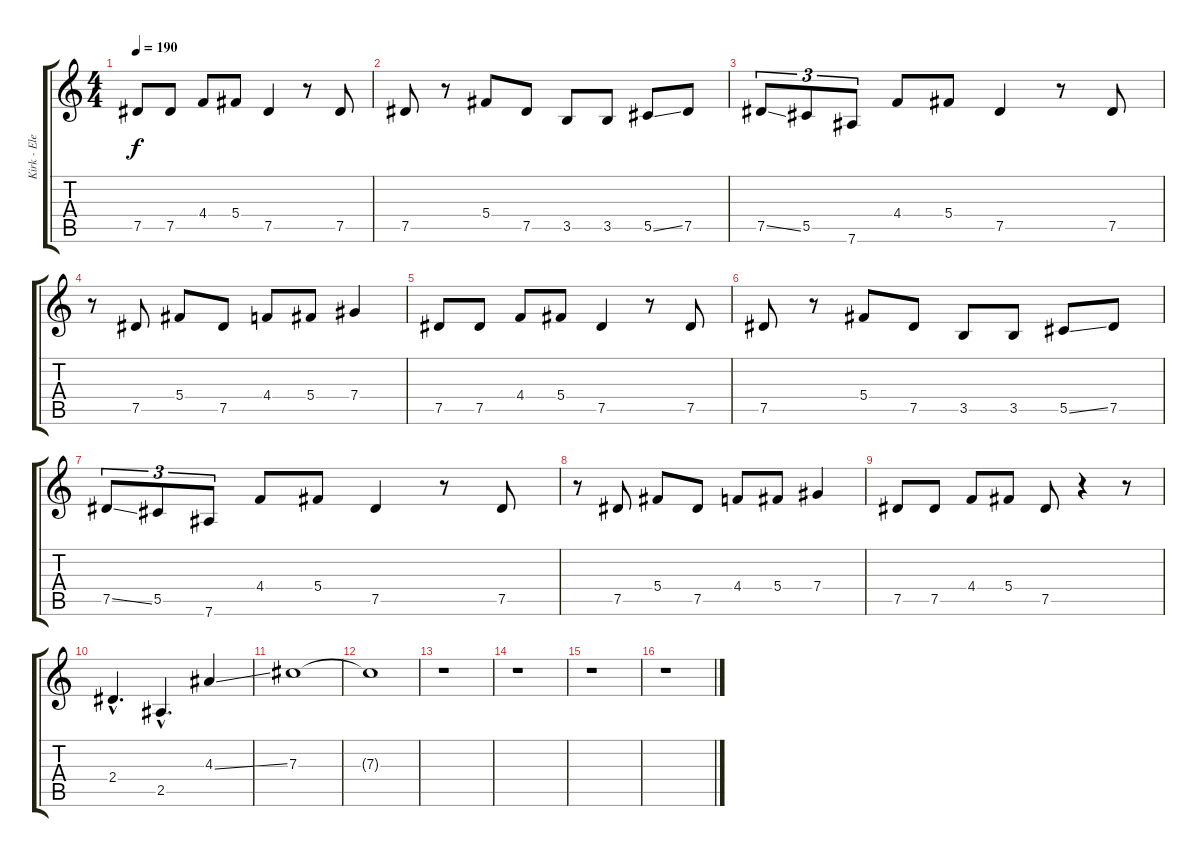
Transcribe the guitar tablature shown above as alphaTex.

\track ("Kirk - Electric" "Kirk - Ele") {instrument overdrivenguitar}
\staff {score tabs}
\tuning (Eb4 Bb3 Gb3 Db3 Ab2 Eb2) {hide}
\ts (4 4)
\tempo 190
\clef g2
\ks c
7.5.8{dy f} 7.5.8 4.4.8 5.4.8 7.5.4 r.8 7.5.8 |
7.5.8 r.8 5.4.8 7.5.8 3.5.8 3.5.8 5.5{ss}.8 7.5.8 |
7.5{ss}.8{tu (3 2)} 5.5.8{tu (3 2)} 7.6.8{tu (3 2)} 4.4.8 5.4.8 7.5.4 r.8 7.5.8 |
r.8 7.5.8 5.4.8 7.5.8 4.4.8 5.4.8 7.4.4 |
7.5.8 7.5.8 4.4.8 5.4.8 7.5.4 r.8 7.5.8 |
7.5.8 r.8 5.4.8 7.5.8 3.5.8 3.5.8 5.5{ss}.8 7.5.8 |
7.5{ss}.8{tu (3 2)} 5.5.8{tu (3 2)} 7.6.8{tu (3 2)} 4.4.8 5.4.8 7.5.4 r.8 7.5.8 |
r.8 7.5.8 5.4.8 7.5.8 4.4.8 5.4.8 7.4.4 |
7.5.8 7.5.8 4.4.8 5.4.8 7.5.8 r.4 r.8 |
2.4{hac}.4{d} 2.5{hac}.4{d} 4.3{ss}.4 |
7.3.1 |
7.3{t}.1 |
r.1 |
r.1 |
r.1 |
r.1
